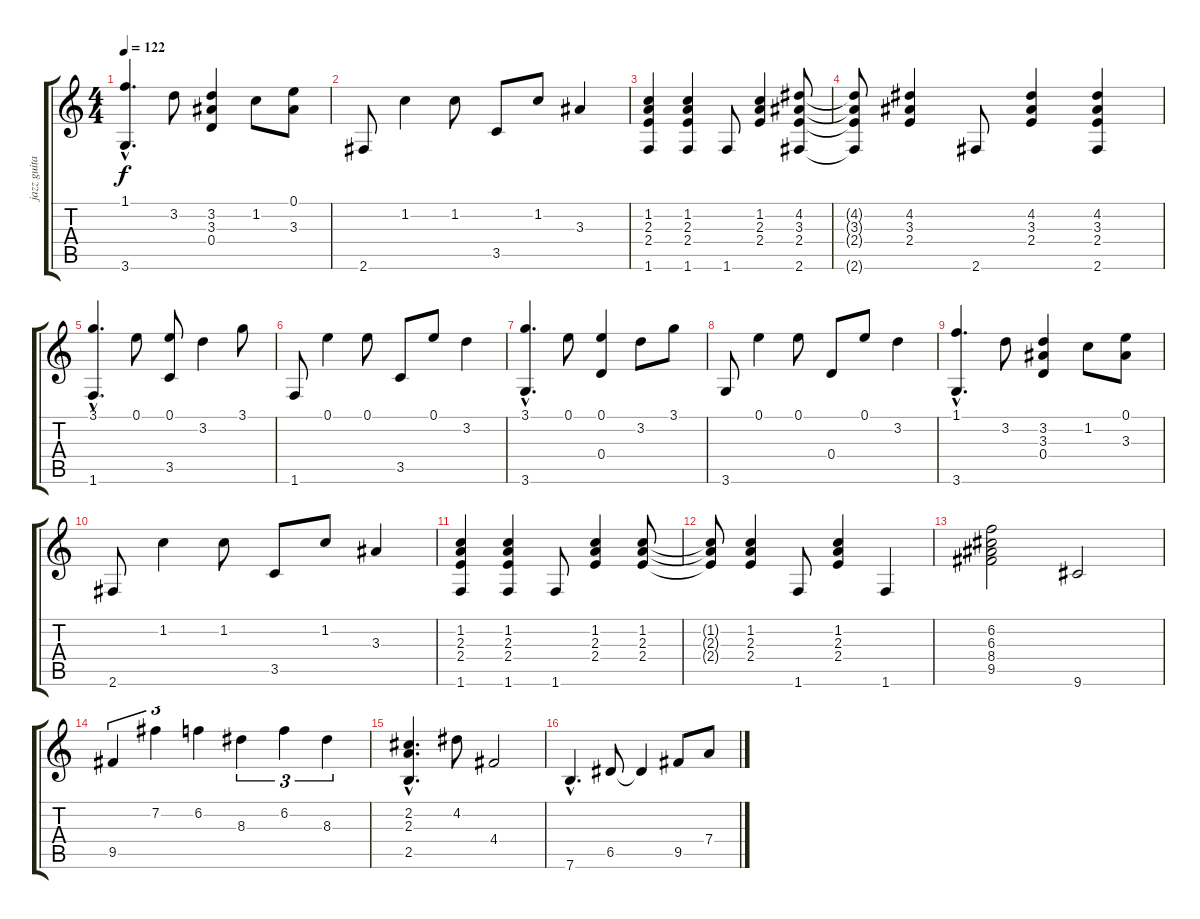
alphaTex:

\track ("jazz guitar (carlos)" "jazz guita") {instrument electricguitarjazz}
\staff {score tabs}
\tuning (E4 B3 G3 D3 A2 E2) {hide}
\ts (4 4)
\tempo 122
\clef g2
\ks c
(1.1{hac} 3.6{hac}).4{d dy f} 3.2.8 (3.2 3.3 0.4).4 1.2.8 (0.1 3.3).8 |
2.6.8 1.2.4 1.2.8 3.5.8 1.2.8 3.3.4 |
(1.2 2.3 2.4 1.6).4 (1.2 2.3 2.4 1.6).4 1.6.8 (1.2 2.3 2.4).4 (4.2 3.3 2.4 2.6).8 |
(4.2{t} 3.3{t} 2.4{t} 2.6{t}).8 (4.2 3.3 2.4).4 2.6.8 (4.2 3.3 2.4).4 (4.2 3.3 2.4 2.6).4 |
(3.1{hac} 1.6{hac}).4{d} 0.1.8 (0.1 3.5).8 3.2.4 3.1.8 |
1.6.8 0.1.4 0.1.8 3.5.8 0.1.8 3.2.4 |
(3.1{hac} 3.6{hac}).4{d} 0.1.8 (0.1 0.4).4 3.2.8 3.1.8 |
3.6.8 0.1.4 0.1.8 0.4.8 0.1.8 3.2.4 |
(1.1{hac} 3.6{hac}).4{d} 3.2.8 (3.2 3.3 0.4).4 1.2.8 (0.1 3.3).8 |
2.6.8 1.2.4 1.2.8 3.5.8 1.2.8 3.3.4 |
(1.2 2.3 2.4 1.6).4 (1.2 2.3 2.4 1.6).4 1.6.8 (1.2 2.3 2.4).4 (1.2 2.3 2.4).8 |
(1.2{t} 2.3{t} 2.4{t}).8 (1.2 2.3 2.4).4 1.6.8 (1.2 2.3 2.4).4 1.6.4 |
(6.2 6.3 8.4 9.5).2 9.6.2 |
9.5.4{tu (3 2)} 7.2.4{tu (3 2)} 6.2.4{tu (3 2)} 8.3.4{tu (3 2)} 6.2.4{tu (3 2)} 8.3.4{tu (3 2)} |
(2.2{hac} 2.3{hac} 2.5{hac}).4{d} 4.2.8 4.4.2 |
7.6{hac}.4{d} 6.5.8 6.5{t}.4 9.5.8 7.4.8
